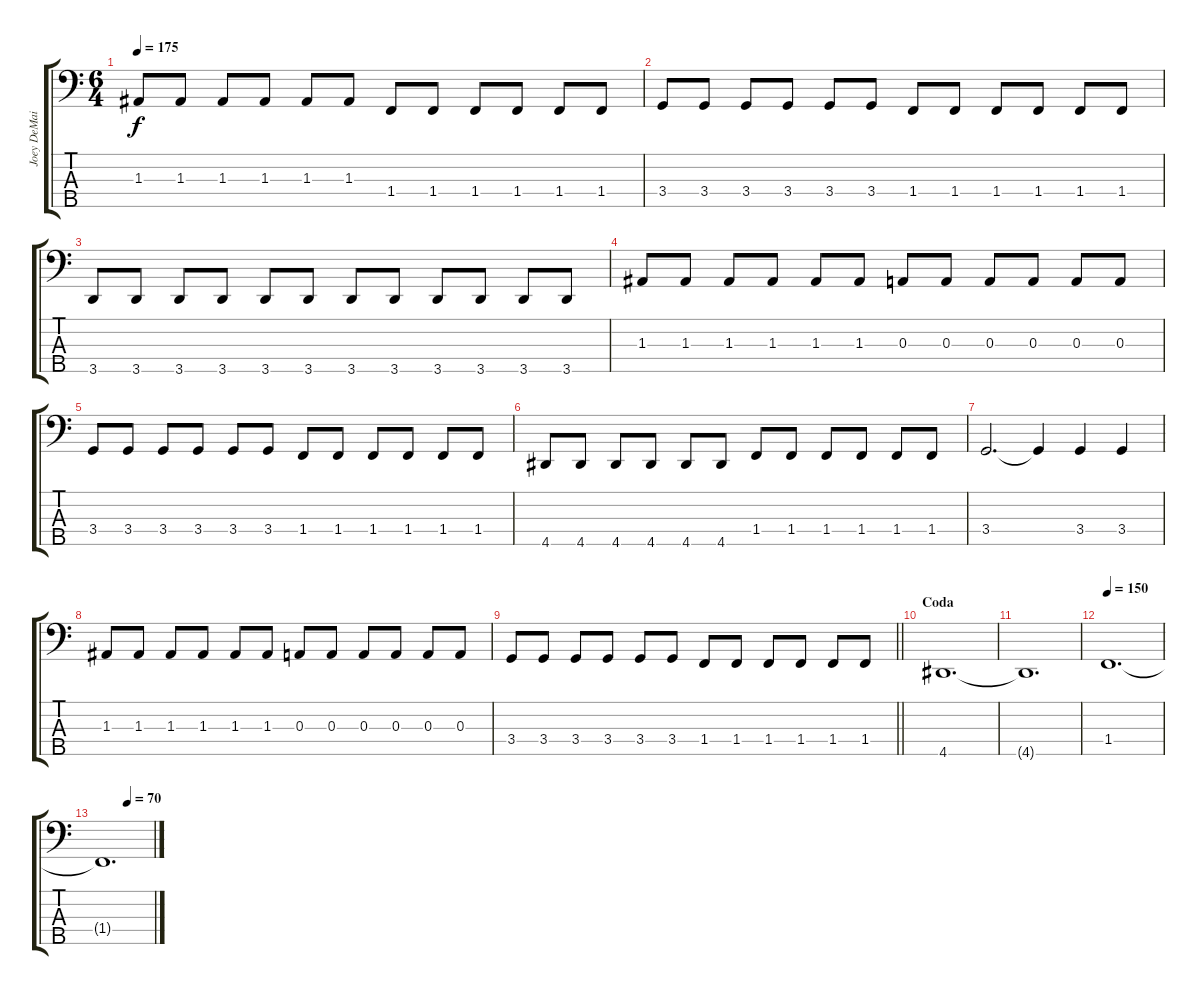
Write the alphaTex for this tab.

\track ("Joey DeMaio" "Joey DeMai") {instrument electricbasspick}
\staff {score tabs}
\tuning (G2 D2 A1 E1 B0) {hide}
\ts (6 4)
\tempo 175
\clef f4
\ks c
1.3.8{dy f} 1.3.8 1.3.8 1.3.8 1.3.8 1.3.8 1.4.8 1.4.8 1.4.8 1.4.8 1.4.8 1.4.8 |
3.4.8 3.4.8 3.4.8 3.4.8 3.4.8 3.4.8 1.4.8 1.4.8 1.4.8 1.4.8 1.4.8 1.4.8 |
3.5.8 3.5.8 3.5.8 3.5.8 3.5.8 3.5.8 3.5.8 3.5.8 3.5.8 3.5.8 3.5.8 3.5.8 |
1.3.8 1.3.8 1.3.8 1.3.8 1.3.8 1.3.8 0.3.8 0.3.8 0.3.8 0.3.8 0.3.8 0.3.8 |
3.4.8 3.4.8 3.4.8 3.4.8 3.4.8 3.4.8 1.4.8 1.4.8 1.4.8 1.4.8 1.4.8 1.4.8 |
4.5.8 4.5.8 4.5.8 4.5.8 4.5.8 4.5.8 1.4.8 1.4.8 1.4.8 1.4.8 1.4.8 1.4.8 |
3.4.2{d} 3.4{t}.4 3.4.4 3.4.4 |
1.3.8 1.3.8 1.3.8 1.3.8 1.3.8 1.3.8 0.3.8 0.3.8 0.3.8 0.3.8 0.3.8 0.3.8 |
\barLineRight lightlight
3.4.8 3.4.8 3.4.8 3.4.8 3.4.8 3.4.8 1.4.8 1.4.8 1.4.8 1.4.8 1.4.8 1.4.8 |
\section ("" "Coda")
4.5.1{d} |
4.5{t}.1{d} |
\tempo 150
1.4.1{d} |
\tempo (70 0.5)
1.4{t}.1{d}
